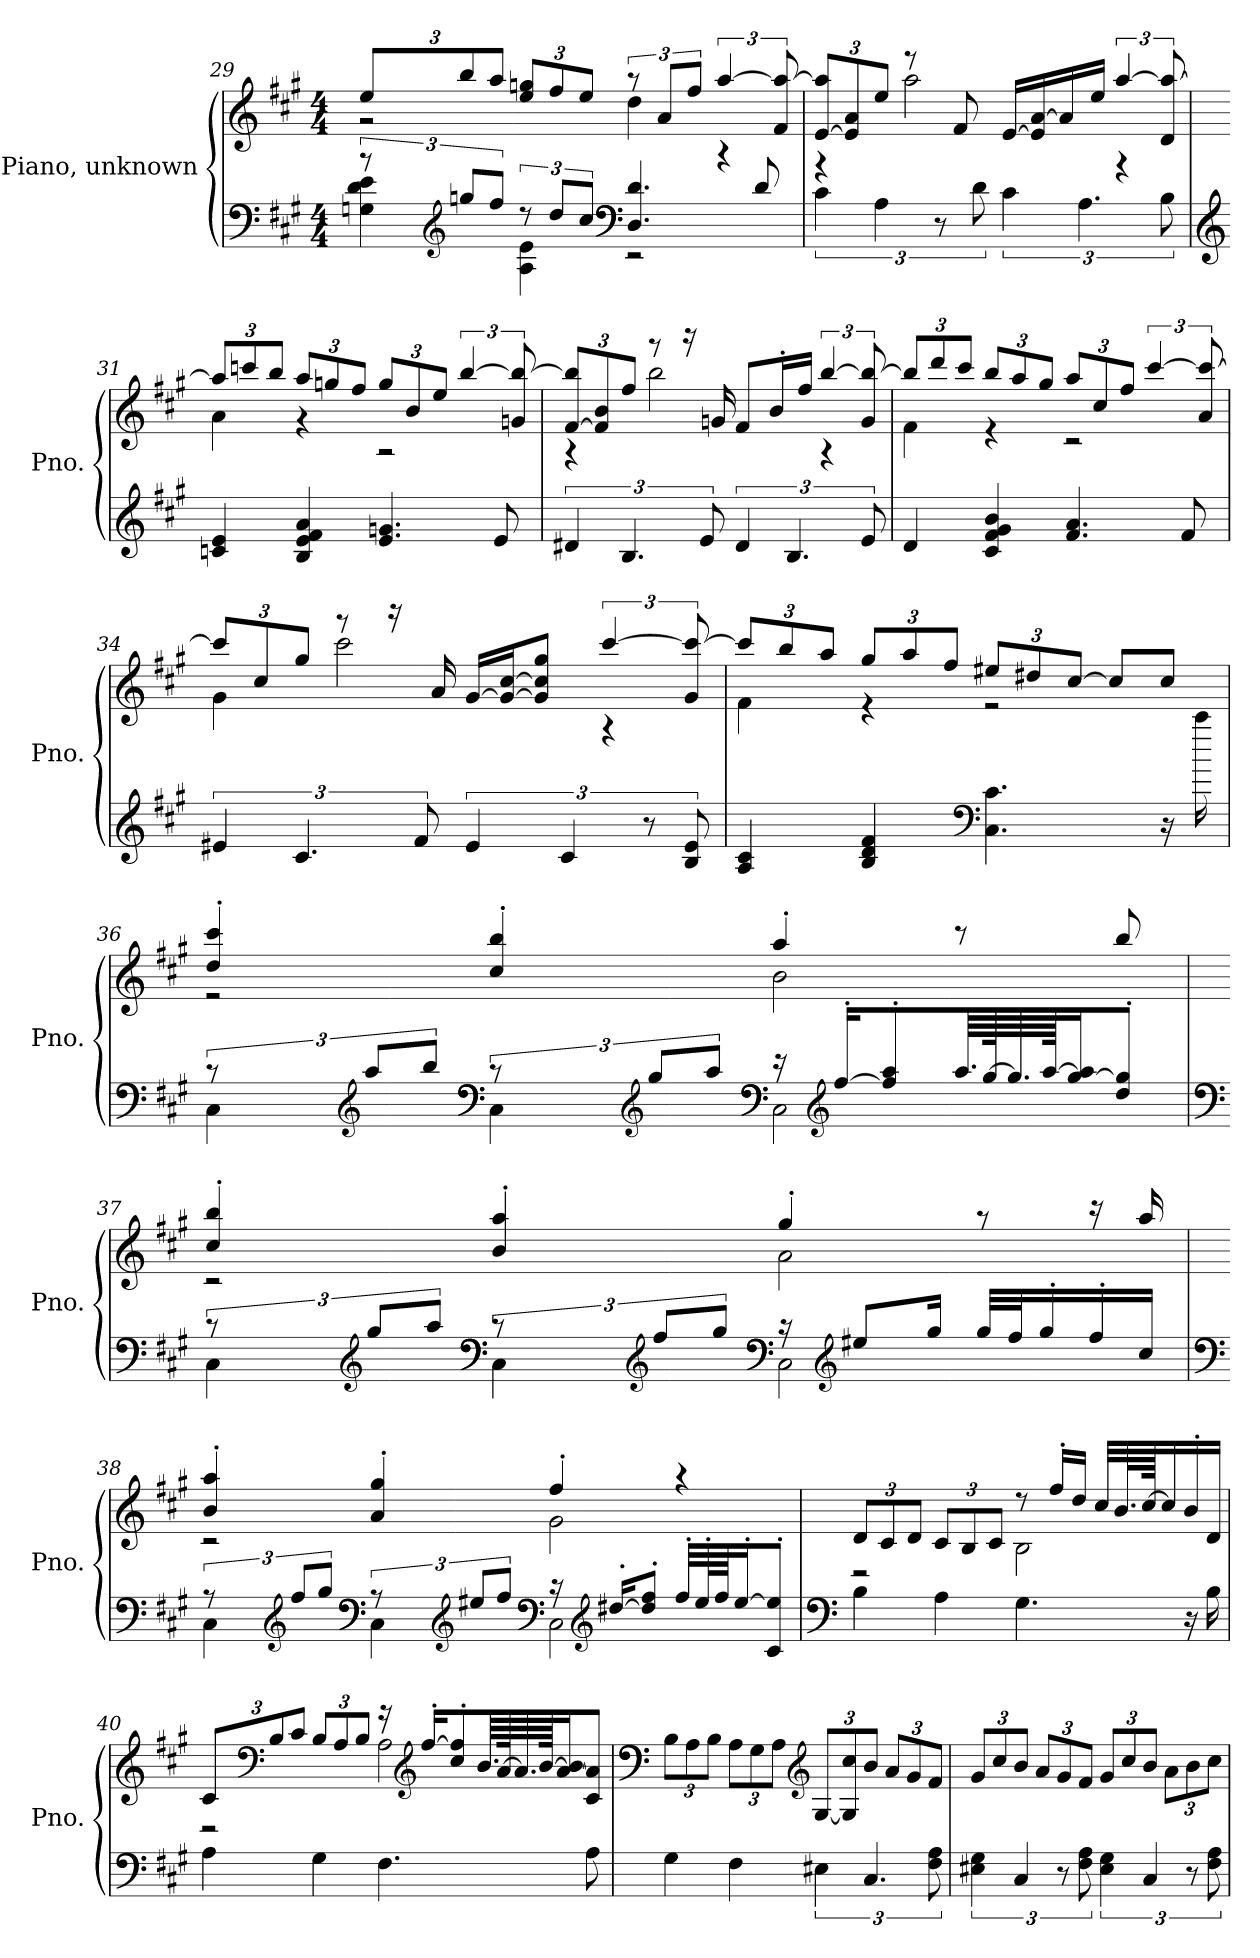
**kern	**kern
*part1	*part1
*staff2	*staff1
*I"Piano, unknown	*
*I'Pno.	*
!!LO:PB:g=z
*clefF4	*clefG2
*k[f#c#g#]	*k[f#c#g#]
*M4/4	*M4/4
=29	=29
*^	*
*	*	*Xbrackettup
*	*	*^
12r	4Gn\ 4d\ 4e\	12ee/L	2r
*clefG2	*	*	*
12ggn/L	.	12bb/	.
12ff#/J	.	12aa/J	.
12r	4A\ 4e\	12ee/ 12ggn/L	.
12dd/L	.	12ff#/	.
12cc#/J	.	12ee/J	.
*clefF4	*	*	*
*	*	*brackettup	*
4.D/ 4.d/	2r	12r	4dd\
.	.	12a/L	.
.	.	12ff#/J	.
.	.	[6aa/	4r
8d/	.	.	.
.	.	12f#/ 12aa/_	.
*v	*v	*	*
=30	=30	=30
*	*Xbrackettup	*
6c#\	[12e/ 12aa/]L	4r
.	12e/] 12a/	.
6A\	12ee/J	.
.	8r	2aa\
12r	.	.
.	8f#/	.
12d\	.	.
6c#\	[16e/LL	.
.	16e/] [16a/	.
.	16a/]	.
6.A\	.	.
.	16ee/JJ	.
*	*brackettup	*
.	[6aa/	4r
12B\	12d/ 12aa/_	.
!!LO:LB:g=z	!!
=31	=31	=31
*clefG2	*	*
*	*Xbrackettup	*
4cn/ 4e/	12aa/L]	4a\
.	12cccn/	.
.	12bb/J	.
4B/ 4e/ 4f#/ 4a/	12aa/L	4r
.	12ggn/	.
.	12ff#/J	.
4.e/ 4.gn/	12gg/L	2r
.	12b/	.
.	12ee/J	.
*	*brackettup	*
.	[6bb/	.
8e/	.	.
.	12gn/ 12bb/_	.
=32	=32	=32
*	*Xbrackettup	*
6d#X/	[12f#/ 12bb/]L	4r
.	12f#/] 12b/	.
6.B/	12ff#/J	.
.	8r	2bb\
.	16r	.
12e/	.	.
.	16gn/	.
6d#/	8f#/L	.
.	16b'/L	.
6.B/	.	.
.	16ff#/JJ	.
*	*brackettup	*
.	[6bb/	4r
12e/	12g/ 12bb/_	.
!!LO:LB:g=z	!!
=33	=33	=33
*	*Xbrackettup	*
4d/	12bb/L]	4f#\
.	12ddd/	.
.	12ccc#/J	.
4c#/ 4f#/ 4g#/ 4b/	12bb/L	4r
.	12aa/	.
.	12gg#/J	.
4.f#/ 4.a/	12aa/L	2r
.	12cc#/	.
.	12ff#/J	.
*	*brackettup	*
.	[6ccc#/	.
8f#/	.	.
.	12a/ 12ccc#/_	.
=34	=34	=34
*	*Xbrackettup	*
6e#X/	12ccc#/L]	4g#\
.	12cc#/	.
6.c#/	12gg#/J	.
.	8r	2ccc#\
.	16r	.
12f#/	.	.
.	16a/	.
6e#/	[16g#/LL	.
.	16g#/_ [16cc#/J	.
.	8g#/] 8cc#/] 8gg#/J	.
6c#/	.	.
*	*brackettup	*
.	[6ccc#/	4r
12r	.	.
12B/ 12e#/	12g#/ 12ccc#/_	.
!!LO:LB:g=z	!!
=35	=35	=35
*	*Xbrackettup	*
4A/ 4c#/	12ccc#/L]	4f#\
.	12bb/	.
.	12aa/J	.
4B/ 4d/ 4f#/	12gg#/L	4r
.	12aa/	.
.	12ff#/J	.
*clefF4	*	*
4.C#\ 4.c#\	12ee#X/L	2r
.	12dd#X/	.
.	[12cc#/J	.
.	8cc#/L]	.
16r	8cc#/J	.
16ccc#\	.	.
=36	=36	=36
*^	*	*
12r	4C#\	4dd/' 4ccc#/'	2r
*clefG2	*	*	*
12aa/L	.	.	.
12bb/J	.	.	.
*clefF4	*	*	*
12r	4C#\	4cc#/' 4bb/'	.
*clefG2	*	*	*
12gg#/L	.	.	.
12aa/J	.	.	.
*clefF4	*	*	*
16r	2C#\	4aa'/	2b\
*clefG2	*	*	*
[16ff#'/KL	.	.	.
8ff#/]' 8aa/'	.	.	.
64.aa/LLL	.	8r	.
[128gg#/K	.	.	.
64.gg#/]	.	.	.
[128aa/JJK	.	.	.
[16gg#/ 16aa/]J	.	.	.
8dd/' 8gg#/]'J	.	8bb/	.
!!LO:LB:g=z	!!
=37	=37	=37	=37
*clefF4	*	*	*
12r	4C#\	4cc#/' 4bb/'	2r
*clefG2	*	*	*
12gg#/L	.	.	.
12aa/J	.	.	.
*clefF4	*	*	*
12r	4C#\	4b/' 4aa/'	.
*clefG2	*	*	*
12ff#/L	.	.	.
12gg#/J	.	.	.
*clefF4	*	*	*
16r	2C#\	4gg#'/	2a\
*clefG2	*	*	*
8ee#X/L	.	.	.
16gg#/Jk	.	.	.
32gg#/LLL	.	8r	.
32ff#/J	.	.	.
16gg#'/	.	.	.
16ff#'/	.	16r	.
16cc#/JJ	.	16aa/	.
!!LO:LB:g=z	!!
=38	=38	=38	=38
*clefF4	*	*	*
12r	4C#\	4b/' 4aa/'	2r
*clefG2	*	*	*
12ff#/L	.	.	.
12gg#/J	.	.	.
*clefF4	*	*	*
12r	4C#\	4a/' 4gg#/'	.
*clefG2	*	*	*
12ee#X/L	.	.	.
12ff#/J	.	.	.
*clefF4	*	*	*
16r	2C#\	4ff#'/	2g#\
*clefG2	*	*	*
[16dd#X'/KL	.	.	.
8dd#/]' 8ff#/'J	.	.	.
32ff#'/LLL	.	4r	.
64ee#'/L	.	.	.
64ff#/JJ	.	.	.
[16ee#'/J	.	.	.
8c#/' 8ee#/]'J	.	.	.
*v	*v	*	*
=39	=39	=39
*clefF4	*	*
4B\	12d/L	2r
.	12c#/	.
.	12d/J	.
4A\	12c#/L	.
.	12B/	.
.	12c#/J	.
4.G#\	8r	2B\
.	16ff#'/LL	.
.	16dd/JJ	.
.	32cc#/LLL	.
.	64.b/L	.
.	[128cc#/JJK	.
.	16cc#/]	.
16r	16b'/	.
16B\	16d/JJ	.
!!LO:PB:g=z	!!
=40	=40	=40
4A\	12c#/L	2r
*	*clefF4	*
.	12B/	.
.	12c#/J	.
4G#\	12B/L	.
.	12A/	.
.	12B/J	.
4.F#\	16r	2A\
*	*clefG2	*
.	[16ff#'/KL	.
.	8cc#/' 8ff#/]'	.
.	64.b/LLL	.
.	[128a/K	.
.	64.a/]	.
.	[128b/JJK	.
.	[16a/ 16b/]J	.
8A\	8c#/ 8a/]J	.
*	*v	*v
=41	=41
*	*clefF4
4G#\	12B\L
.	12A\
.	12B\J
4F#\	12A\L
.	12G#\
.	12A\J
*	*clefG2
6E#X\	[12G#/L
.	12G#/] 12cc#/
6.C#/	12b/J
.	12a/L
.	12g#/
12F#\ 12A\	12f#/J
!!LO:LB:g=z
=42	=42
6E#X\ 6G#\	12g#/L
.	12cc#/
6C#/	12b/J
.	12a/L
12r	12g#/
12F#\ 12A\	12f#/J
6E#\ 6G#\	12g#/L
.	12cc#/
6C#/	12b/J
.	12a\L
12r	12b\
12F#\ 12A\	12cc#\J
=	=
*-	*-
